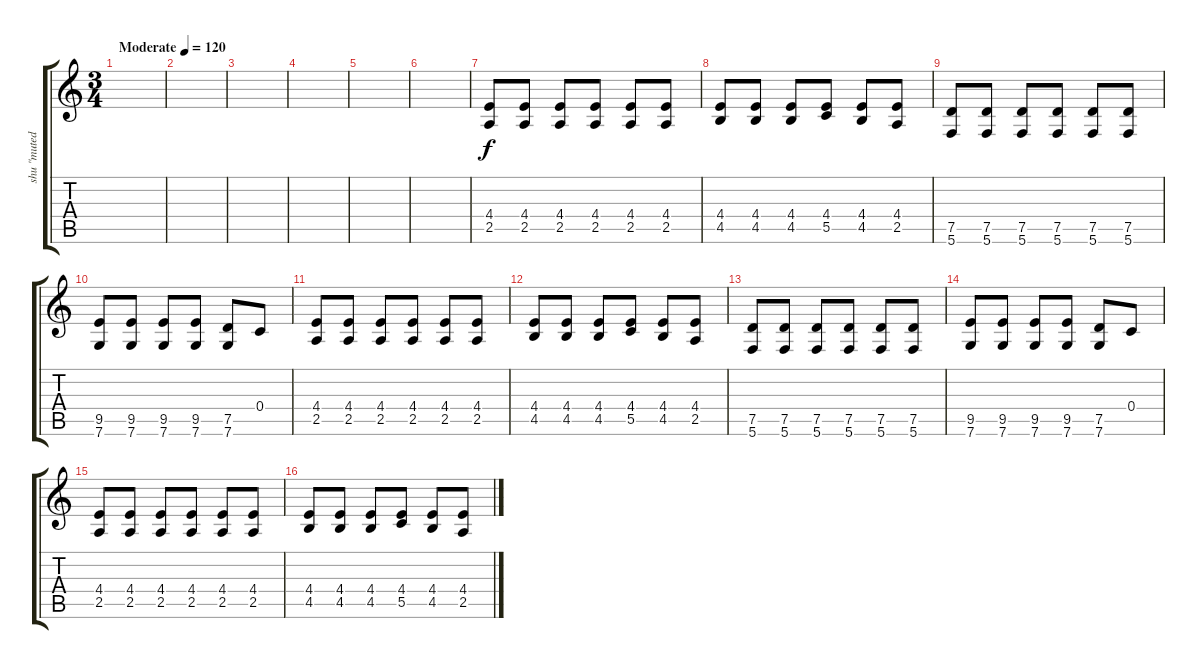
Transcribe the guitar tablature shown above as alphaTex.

\track ("shu \"muted\"" "shu \"muted") {instrument electricguitarmuted}
\staff {score tabs}
\tuning (D4 A3 F3 C3 G2 C2) {hide}
\ts (3 4)
\tempo (120 "Moderate")
\tempo 111
\tempo (120 "Moderate")
\clef g2
\ks c
|
|
|
|
|
|
(4.4 2.5).8 (4.4 2.5).8 (4.4 2.5).8 (4.4 2.5).8 (4.4 2.5).8 (4.4 2.5).8 |
(4.4 4.5).8 (4.4 4.5).8 (4.4 4.5).8 (4.4 5.5).8 (4.4 4.5).8 (4.4 2.5).8 |
(7.5 5.6).8 (7.5 5.6).8 (7.5 5.6).8 (7.5 5.6).8 (7.5 5.6).8 (7.5 5.6).8 |
(9.5 7.6).8 (9.5 7.6).8 (9.5 7.6).8 (9.5 7.6).8 (7.5 7.6).8 0.4.8 |
(4.4 2.5).8 (4.4 2.5).8 (4.4 2.5).8 (4.4 2.5).8 (4.4 2.5).8 (4.4 2.5).8 |
(4.4 4.5).8 (4.4 4.5).8 (4.4 4.5).8 (4.4 5.5).8 (4.4 4.5).8 (4.4 2.5).8 |
(7.5 5.6).8 (7.5 5.6).8 (7.5 5.6).8 (7.5 5.6).8 (7.5 5.6).8 (7.5 5.6).8 |
(9.5 7.6).8 (9.5 7.6).8 (9.5 7.6).8 (9.5 7.6).8 (7.5 7.6).8 0.4.8 |
(4.4 2.5).8 (4.4 2.5).8 (4.4 2.5).8 (4.4 2.5).8 (4.4 2.5).8 (4.4 2.5).8 |
(4.4 4.5).8 (4.4 4.5).8 (4.4 4.5).8 (4.4 5.5).8 (4.4 4.5).8 (4.4 2.5).8
